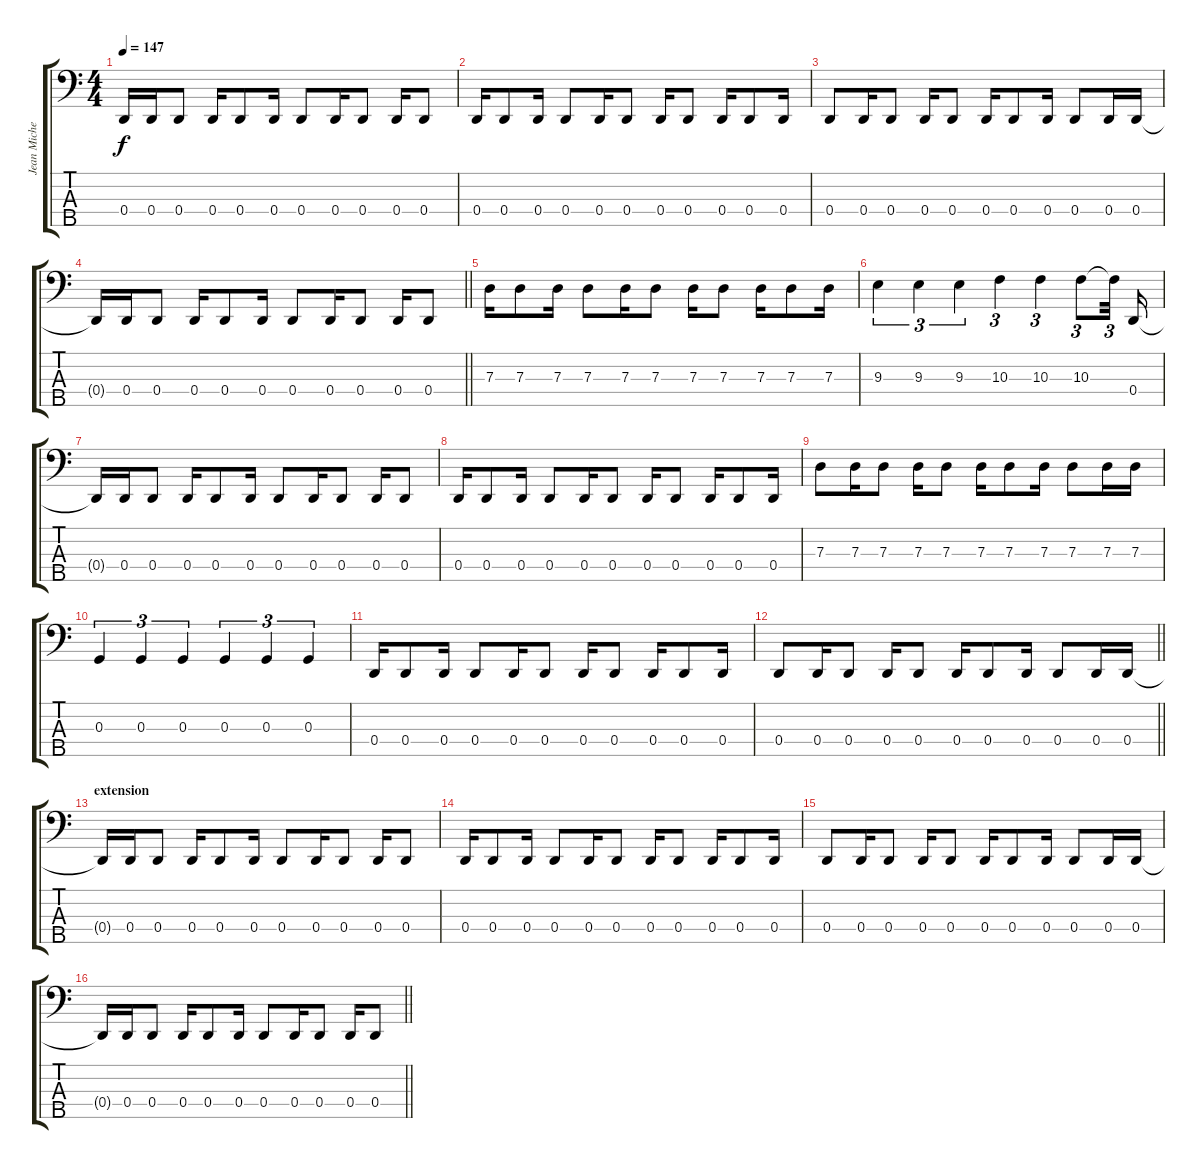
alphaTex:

\track ("Jean Michel Labadie - BASS" "Jean Miche") {instrument electricbasspick}
\staff {score tabs}
\tuning (F2 C2 G1 D1 C1) {hide}
\ts (4 4)
\tempo 147
\clef f4
\ks c
0.4{t}.16{dy f} 0.4.16 0.4.8 0.4.16 0.4.8 0.4.16 0.4.8 0.4.16 0.4.8 0.4.16 0.4.8 |
0.4.16 0.4.8 0.4.16 0.4.8 0.4.16 0.4.8 0.4.16 0.4.8 0.4.16 0.4.8 0.4.16 |
0.4.8 0.4.16 0.4.8 0.4.16 0.4.8 0.4.16 0.4.8 0.4.16 0.4.8 0.4.16 0.4.16 |
\barLineRight lightlight
0.4{t}.16 0.4.16 0.4.8 0.4.16 0.4.8 0.4.16 0.4.8 0.4.16 0.4.8 0.4.16 0.4.8 |
\section ("" "")
7.3.16 7.3.8 7.3.16 7.3.8 7.3.16 7.3.8 7.3.16 7.3.8 7.3.16 7.3.8 7.3.16 |
9.3.4{tu (3 2)} 9.3.4{tu (3 2)} 9.3.4{tu (3 2)} 10.3.4{tu (3 2)} 10.3.4{tu (3 2)} 10.3.8{tu (3 2)} 10.3{t}.32{tu (3 2) beam splitsecondary} 0.4.16 |
0.4{t}.16 0.4.16 0.4.8 0.4.16 0.4.8 0.4.16 0.4.8 0.4.16 0.4.8 0.4.16 0.4.8 |
0.4.16 0.4.8 0.4.16 0.4.8 0.4.16 0.4.8 0.4.16 0.4.8 0.4.16 0.4.8 0.4.16 |
7.3.8 7.3.16 7.3.8 7.3.16 7.3.8 7.3.16 7.3.8 7.3.16 7.3.8 7.3.16 7.3.16 |
0.3.4{tu (3 2)} 0.3.4{tu (3 2)} 0.3.4{tu (3 2)} 0.3.4{tu (3 2)} 0.3.4{tu (3 2)} 0.3.4{tu (3 2)} |
0.4.16 0.4.8 0.4.16 0.4.8 0.4.16 0.4.8 0.4.16 0.4.8 0.4.16 0.4.8 0.4.16 |
\barLineRight lightlight
0.4.8 0.4.16 0.4.8 0.4.16 0.4.8 0.4.16 0.4.8 0.4.16 0.4.8 0.4.16 0.4.16 |
\section ("" "extension")
0.4{t}.16 0.4.16 0.4.8 0.4.16 0.4.8 0.4.16 0.4.8 0.4.16 0.4.8 0.4.16 0.4.8 |
0.4.16 0.4.8 0.4.16 0.4.8 0.4.16 0.4.8 0.4.16 0.4.8 0.4.16 0.4.8 0.4.16 |
0.4.8 0.4.16 0.4.8 0.4.16 0.4.8 0.4.16 0.4.8 0.4.16 0.4.8 0.4.16 0.4.16 |
\barLineRight lightlight
0.4{t}.16 0.4.16 0.4.8 0.4.16 0.4.8 0.4.16 0.4.8 0.4.16 0.4.8 0.4.16 0.4.8
